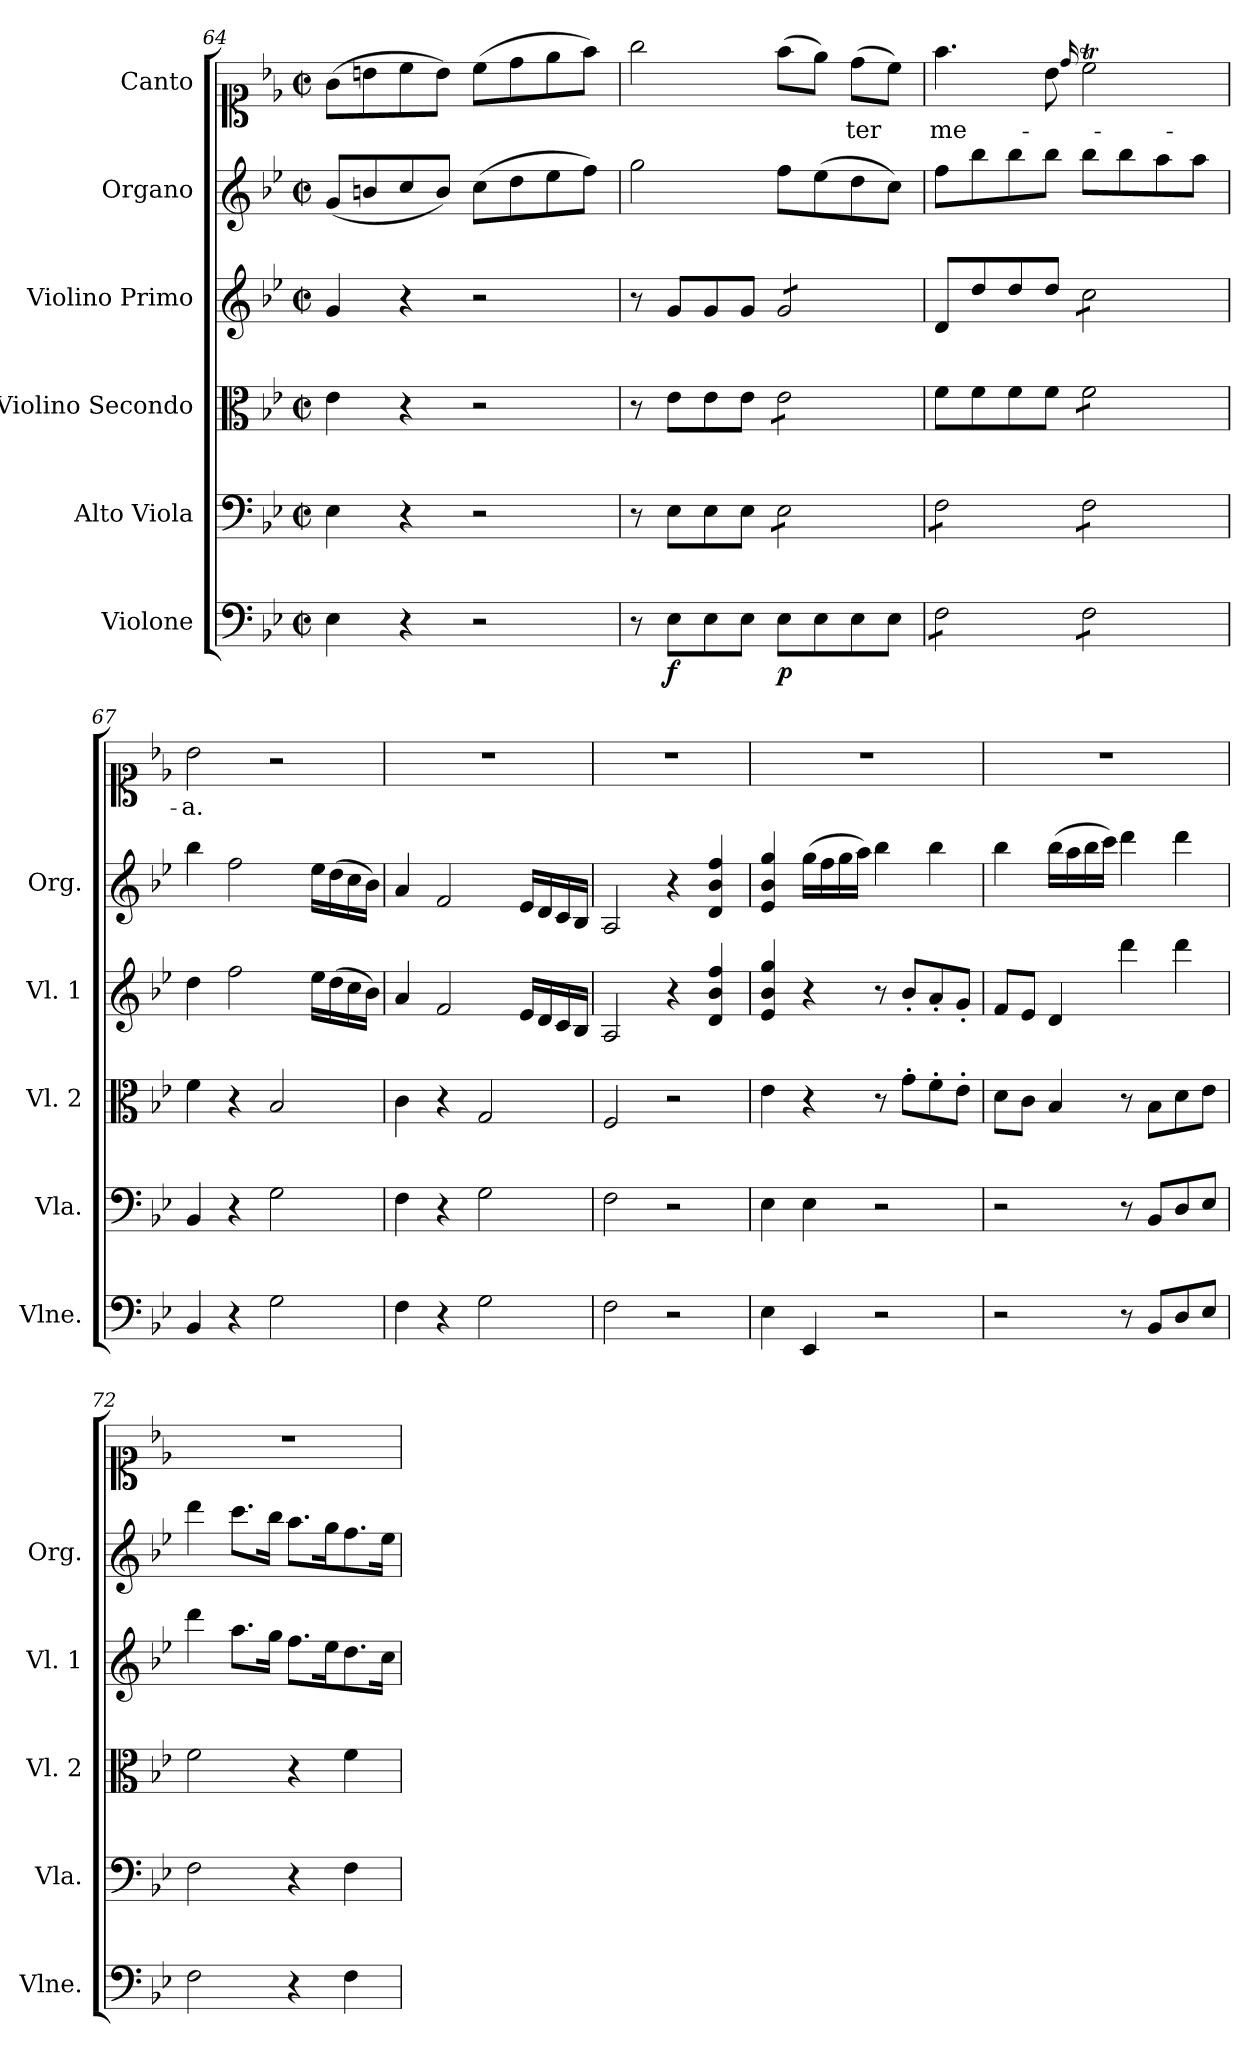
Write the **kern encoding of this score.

**kern	**dynam	**kern	**kern	**kern	**kern	**kern	**text
*part6	*part6	*part5	*part4	*part3	*part2	*part1	*part1
*staff6	*staff6	*staff5	*staff4	*staff3	*staff2	*staff1	*staff1
*I"Violone	*	*I"Alto Viola	*I"Violino Secondo	*I"Violino Primo	*I"Organo	*I"Canto	*
*I'Vlne.	*	*I'Vla.	*I'Vl. 2	*I'Vl. 1	*I'Org.	*	*
!!LO:PB:g=z
*clefF4	*	*clefF4	*clefC3	*clefG2	*clefG2	*clefC1	*
*	*	*ITrd7c12	*	*	*	*	*
*k[b-e-]	*	*k[b-e-]	*k[b-e-]	*k[b-e-]	*k[b-e-]	*k[b-e-]	*
*M2/2	*	*M2/2	*M2/2	*M2/2	*M2/2	*M2/2	*
*met(c|)	*	*met(c|)	*met(c|)	*met(c|)	*met(c|)	*met(c|)	*
=64	=64	=64	=64	=64	=64	=64	=64
4E-\	.	4EE-\	4e-\	4g/	(<8g/L	(>8g\L	.
.	.	.	.	.	8bn/	8bn\	.
4r	.	4r	4r	4r	8cc/	8cc\	.
.	.	.	.	.	8b/J)	8b\J)	.
2r	.	2r	2r	2r	(>8cc\L	(>8cc\L	.
.	.	.	.	.	8dd\	8dd\	.
.	.	.	.	.	8ee-\	8ee-\	.
.	.	.	.	.	8ff\J)	8ff\J)	.
=65	=65	=65	=65	=65	=65	=65	=65
8r	.	8r	8r	8r	2gg\	2gg\	.
!	!LO:DY:b	!	!	!	!	!	!
8E-\L	f	8EE-\L	8e-\L	8g/L	.	.	.
8E-\	.	8EE-\	8e-\	8g/	.	.	.
8E-\J	.	8EE-\J	8e-\J	8g/J	.	.	.
!	!LO:DY:b	!	!	!	!	!	!
*	*	*tremolo	*	*	*	*	*
*	*	*	*tremolo	*	*	*	*
*	*	*	*	*tremolo	*	*	*
8E-\L	p	8EE-\L	8e-\L	8g/L	8ff\L	(>8ff\L	.
8E-\	.	8EE-\	8e-\	8g/	(>8ee-\	8ee-\J)	.
8E-\	.	8EE-\	8e-\	8g/	8dd\	(>8dd\L	-ter
8E-\J	.	8EE-\J	8e-\J	8g/J	8cc\J)	8cc\J)	.
*	*	*	*	*Xtremolo	*	*	*
*	*	*	*Xtremolo	*	*	*	*
=66	=66	=66	=66	=66	=66	=66	=66
*tremolo	*	*	*	*	*	*	*
8F\L	.	8FF\L	8f\L	8d/L	8ff\L	4.ff\	me-
8F\	.	8FF\	8f\	8dd/	8bb-\	.	.
8F\	.	8FF\	8f\	8dd/	8bb-\	.	.
8F\J	.	8FF\J	8f\J	8dd/J	8bb-\J	8b-\	.
.	.	.	.	.	.	16qqdd/	.
*	*	*	*tremolo	*	*	*	*
*	*	*	*	*tremolo	*	*	*
8F\L	.	8FF\L	8f\L	8cc\L	8bb-\L	2ccT\	.
8F\	.	8FF\	8f\	8cc\	8bb-\	.	.
8F\	.	8FF\	8f\	8cc\	8aa\	.	.
8F\J	.	8FF\J	8f\J	8cc\J	8aa\J	.	.
*	*	*	*	*Xtremolo	*	*	*
*	*	*	*Xtremolo	*	*	*	*
*	*	*Xtremolo	*	*	*	*	*
*Xtremolo	*	*	*	*	*	*	*
=67	=67	=67	=67	=67	=67	=67	=67
4BB-/	.	4BBB-/	4f\	4dd\	4bb-\	2b-\	-a.
4r	.	4r	4r	2ff\	2ff\	.	.
2G\	.	2GG\	2B-/	.	.	2r	.
.	.	.	.	16ee-\LL	16ee-\LL	.	.
.	.	.	.	(>16dd\	(>16dd\	.	.
.	.	.	.	16cc\	16cc\	.	.
.	.	.	.	16b-\JJ)	16b-\JJ)	.	.
!!LO:LB:g=z
=68	=68	=68	=68	=68	=68	=68	=68
4F\	.	4FF\	4c\	4a/	4a/	1r	.
4r	.	4r	4r	2f/	2f/	.	.
2G\	.	2GG\	2G/	.	.	.	.
.	.	.	.	16e-/LL	16e-/LL	.	.
.	.	.	.	16d/	16d/	.	.
.	.	.	.	16c/	16c/	.	.
.	.	.	.	16B-/JJ	16B-/JJ	.	.
=69	=69	=69	=69	=69	=69	=69	=69
2F\	.	2FF\	2F/	2A/	2A/	1r	.
2r	.	2r	2r	4r	4r	.	.
.	.	.	.	4d/ 4b-/ 4ff/	4d/ 4b-/ 4ff/	.	.
=70	=70	=70	=70	=70	=70	=70	=70
4E-\	.	4EE-\	4e-\	4e-/ 4b-/ 4gg/	4e-/ 4b-/ 4gg/	1r	.
4EE-/	.	4EE-\	4r	4r	(>16gg\LL	.	.
.	.	.	.	.	16ff\	.	.
.	.	.	.	.	16gg\	.	.
.	.	.	.	.	16aa\JJ)	.	.
2r	.	2r	8r	8r	4bb-\	.	.
.	.	.	8g'\L	8b-'/L	.	.	.
.	.	.	8f'\	8a'/	4bb-\	.	.
.	.	.	8e-'\J	8g'/J	.	.	.
=71	=71	=71	=71	=71	=71	=71	=71
2r	.	2r	8d\L	8f/L	4bb-\	1r	.
.	.	.	8c\J	8e-/J	.	.	.
.	.	.	4B-/	4d/	(>16bb-\LL	.	.
.	.	.	.	.	16aa\	.	.
.	.	.	.	.	16bb-\	.	.
.	.	.	.	.	16ccc\JJ)	.	.
8r	.	8r	8r	4ddd\	4ddd\	.	.
8BB-/L	.	8BBB-/L	8B-\L	.	.	.	.
8D/	.	8DD/	8d\	4ddd\	4ddd\	.	.
8E-/J	.	8EE-/J	8e-\J	.	.	.	.
=72	=72	=72	=72	=72	=72	=72	=72
2F\	.	2FF\	2f\	4ddd\	4ddd\	1r	.
.	.	.	.	8.aa\L	8.ccc\L	.	.
.	.	.	.	16gg\Jk	16bb-\Jk	.	.
4r	.	4r	4r	8.ff\L	8.aa\L	.	.
.	.	.	.	16ee-\k	16gg\k	.	.
4F\	.	4FF\	4f\	8.dd\	8.ff\	.	.
.	.	.	.	16cc\Jk	16ee-\Jk	.	.
=	=	=	=	=	=	=	=
*-	*-	*-	*-	*-	*-	*-	*-
